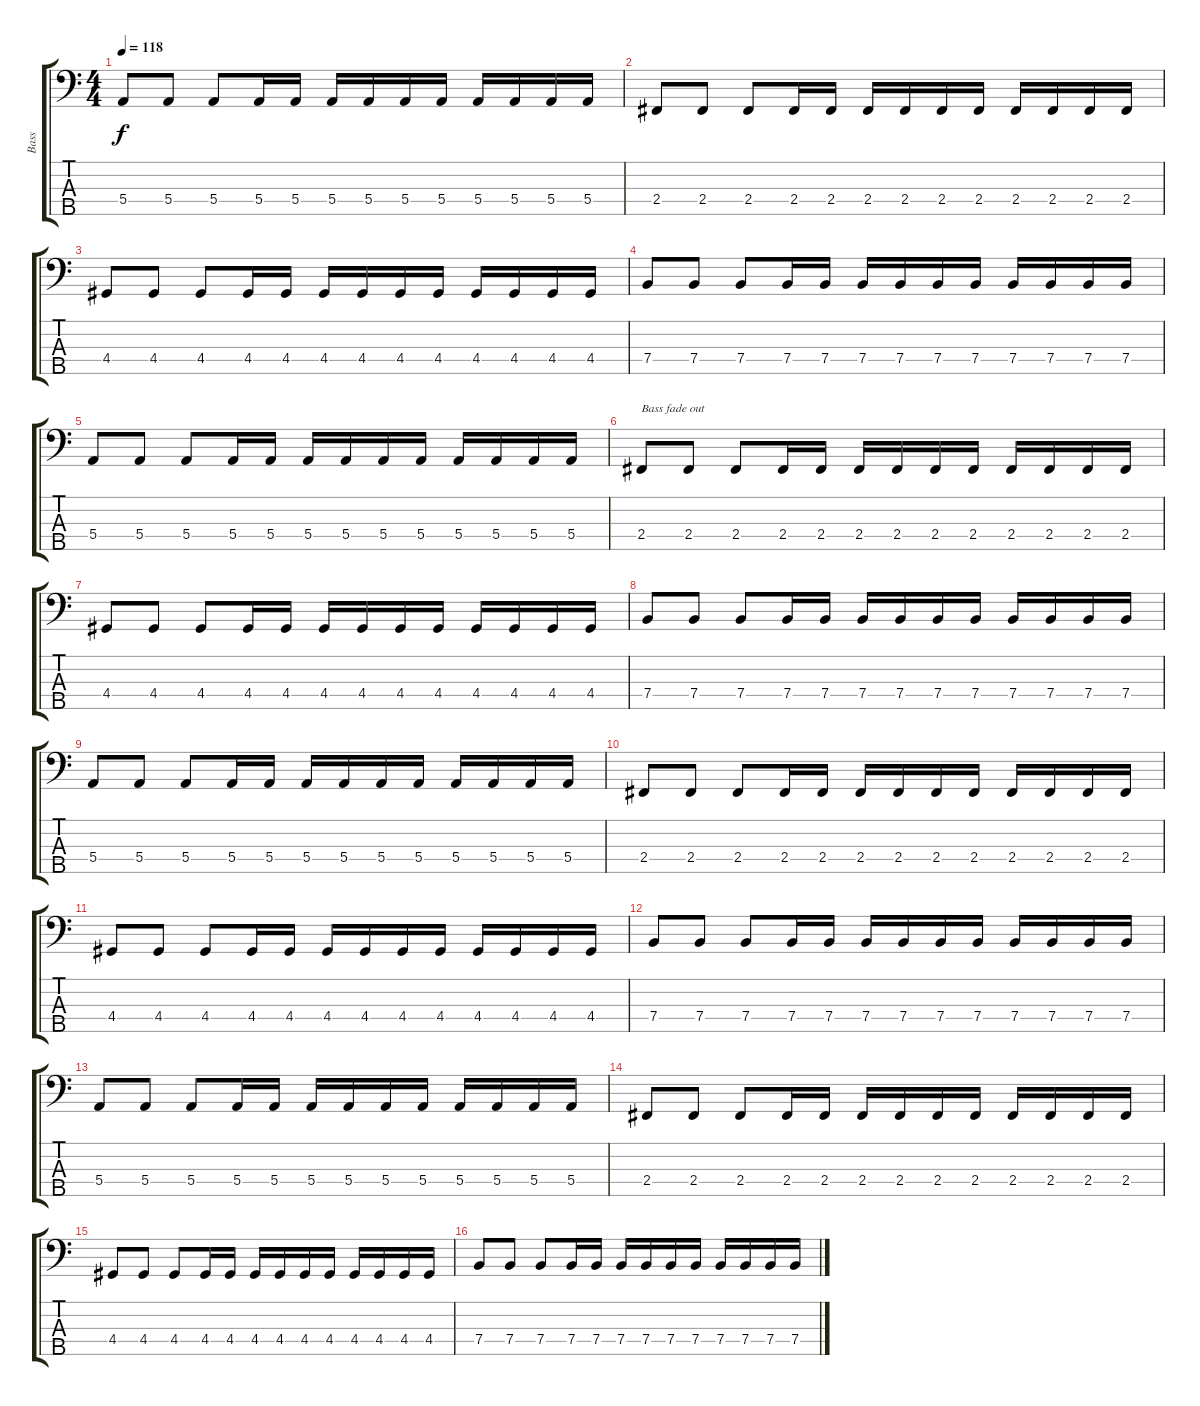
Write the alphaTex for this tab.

\track ("Bass" "Bass") {instrument electricbassfinger}
\staff {score tabs}
\tuning (G2 D2 A1 E1 B0) {hide}
\ts (4 4)
\tempo 118
\clef f4
\ks c
5.4.8{dy f} 5.4.8 5.4.8 5.4.16 5.4.16 5.4.16 5.4.16 5.4.16 5.4.16 5.4.16 5.4.16 5.4.16 5.4.16 |
2.4.8 2.4.8 2.4.8 2.4.16 2.4.16 2.4.16 2.4.16 2.4.16 2.4.16 2.4.16 2.4.16 2.4.16 2.4.16 |
4.4.8 4.4.8 4.4.8 4.4.16 4.4.16 4.4.16 4.4.16 4.4.16 4.4.16 4.4.16 4.4.16 4.4.16 4.4.16 |
7.4.8 7.4.8 7.4.8 7.4.16 7.4.16 7.4.16 7.4.16 7.4.16 7.4.16 7.4.16 7.4.16 7.4.16 7.4.16 |
5.4.8 5.4.8 5.4.8 5.4.16 5.4.16 5.4.16 5.4.16 5.4.16 5.4.16 5.4.16 5.4.16 5.4.16 5.4.16 |
2.4.8{txt "Bass fade out" volume 12} 2.4.8 2.4.8 2.4.16 2.4.16 2.4.16 2.4.16 2.4.16 2.4.16 2.4.16 2.4.16 2.4.16 2.4.16 |
4.4.8{volume 11} 4.4.8 4.4.8 4.4.16 4.4.16 4.4.16 4.4.16 4.4.16 4.4.16 4.4.16 4.4.16 4.4.16 4.4.16 |
7.4.8{volume 10} 7.4.8 7.4.8 7.4.16 7.4.16 7.4.16 7.4.16 7.4.16 7.4.16 7.4.16 7.4.16 7.4.16 7.4.16 |
5.4.8{volume 9} 5.4.8 5.4.8 5.4.16 5.4.16 5.4.16 5.4.16 5.4.16 5.4.16 5.4.16 5.4.16 5.4.16 5.4.16 |
2.4.8{volume 8} 2.4.8 2.4.8 2.4.16 2.4.16 2.4.16 2.4.16 2.4.16 2.4.16 2.4.16 2.4.16 2.4.16 2.4.16 |
4.4.8{volume 7} 4.4.8 4.4.8 4.4.16 4.4.16 4.4.16 4.4.16 4.4.16 4.4.16 4.4.16 4.4.16 4.4.16 4.4.16 |
7.4.8{volume 6} 7.4.8 7.4.8 7.4.16 7.4.16 7.4.16 7.4.16 7.4.16 7.4.16 7.4.16 7.4.16 7.4.16 7.4.16 |
5.4.8{volume 5} 5.4.8 5.4.8 5.4.16 5.4.16 5.4.16 5.4.16 5.4.16 5.4.16 5.4.16 5.4.16 5.4.16 5.4.16 |
2.4.8{volume 4} 2.4.8 2.4.8 2.4.16 2.4.16 2.4.16 2.4.16 2.4.16 2.4.16 2.4.16 2.4.16 2.4.16 2.4.16 |
4.4.8{volume 3} 4.4.8 4.4.8 4.4.16 4.4.16 4.4.16 4.4.16 4.4.16 4.4.16 4.4.16 4.4.16 4.4.16 4.4.16 |
7.4.8{volume 2} 7.4.8 7.4.8 7.4.16 7.4.16 7.4.16 7.4.16 7.4.16 7.4.16 7.4.16 7.4.16 7.4.16 7.4.16
